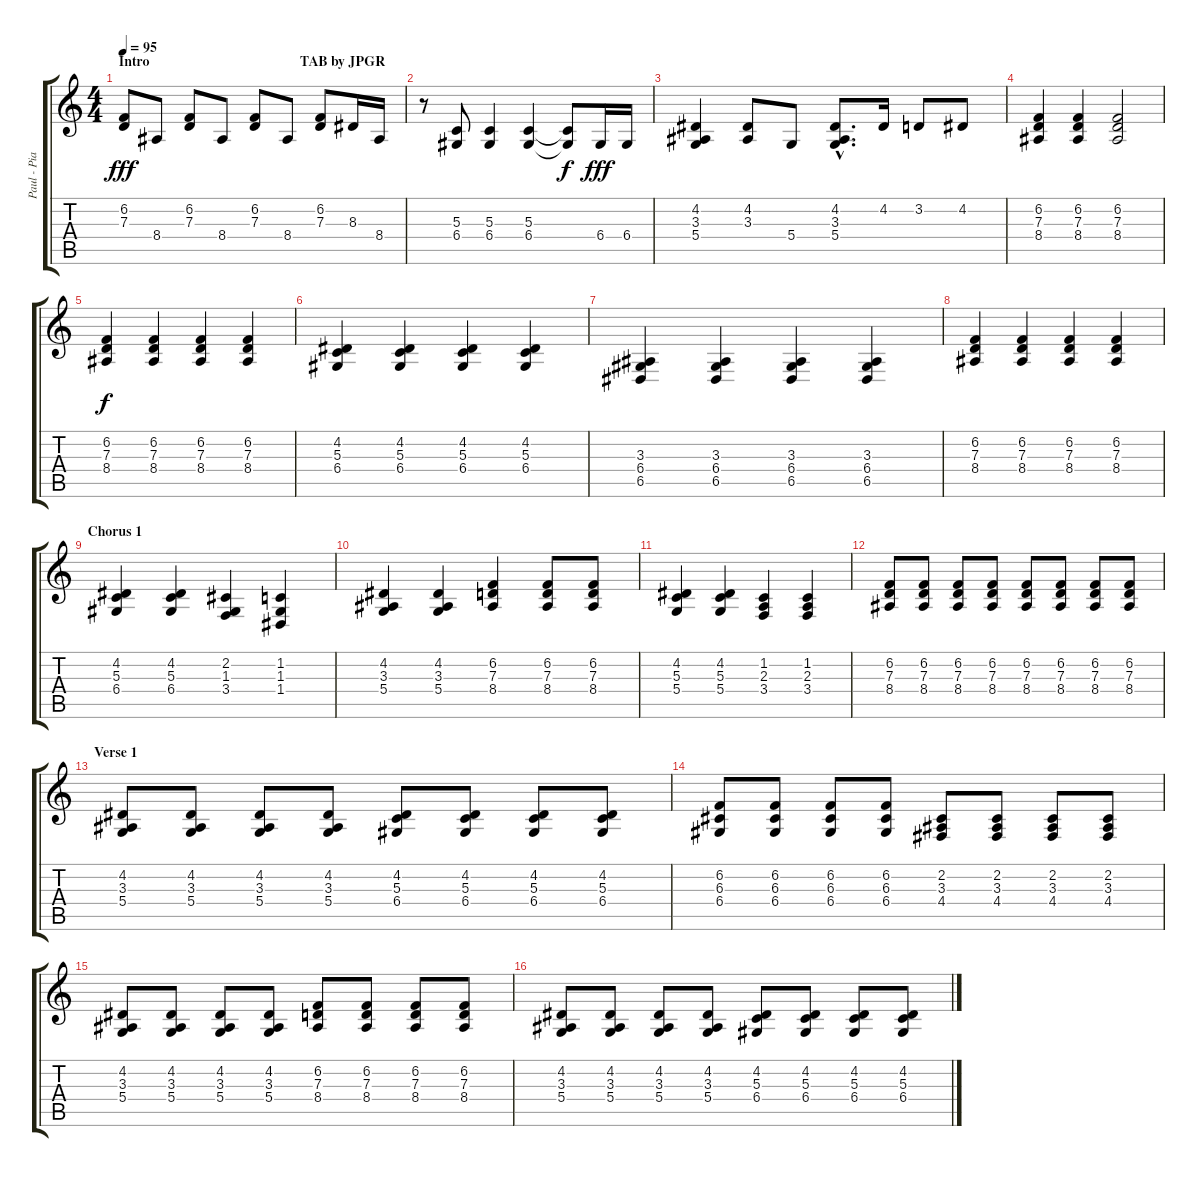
\track ("Paul - Piano" "Paul - Pia") {instrument electricgrandpiano}
\staff {score tabs}
\tuning (E4 B3 G3 D3 A2 E2) {hide}
\ts (4 4)
\section ("" "Intro                                           TAB by JPGR")
\tempo 95
\clef g2
\ks c
(6.2 7.3).8{dy fff instrument electricgrandpiano} 8.4.8 (6.2 7.3).8 8.4.8 (6.2 7.3).8 8.4.8 (6.2 7.3).8 8.3.16 8.4.16 |
r.8 (5.3 6.4).8 (5.3 6.4).4 (5.3 6.4).4 (5.3{t} 6.4{t}).8{dy f} 6.4.16{dy fff} 6.4.16 |
(4.2 3.3 5.4).4 (4.2 3.3).8 5.4.8 (4.2{hac} 3.3{hac} 5.4{hac}).8{d} 4.2.16 3.2.8 4.2.8 |
(6.2 7.3 8.4).4 (6.2 7.3 8.4).4 (6.2 7.3 8.4).2 |
(6.2 7.3 8.4).4{dy f} (6.2 7.3 8.4).4 (6.2 7.3 8.4).4 (6.2 7.3 8.4).4 |
(4.2 5.3 6.4).4 (4.2 5.3 6.4).4 (4.2 5.3 6.4).4 (4.2 5.3 6.4).4 |
(3.3 6.4 6.5).4 (3.3 6.4 6.5).4 (3.3 6.4 6.5).4 (3.3 6.4 6.5).4 |
(6.2 7.3 8.4).4 (6.2 7.3 8.4).4 (6.2 7.3 8.4).4 (6.2 7.3 8.4).4 |
\section ("" "Chorus 1")
(4.2 5.3 6.4).4 (4.2 5.3 6.4).4 (2.2 1.3 3.4).4 (1.2 1.3 1.4).4 |
(4.2 3.3 5.4).4 (4.2 3.3 5.4).4 (6.2 7.3 8.4).4 (6.2 7.3 8.4).8 (6.2 7.3 8.4).8 |
(4.2 5.3 5.4).4 (4.2 5.3 5.4).4 (1.2 2.3 3.4).4 (1.2 2.3 3.4).4 |
(6.2 7.3 8.4).8 (6.2 7.3 8.4).8 (6.2 7.3 8.4).8 (6.2 7.3 8.4).8 (6.2 7.3 8.4).8 (6.2 7.3 8.4).8 (6.2 7.3 8.4).8 (6.2 7.3 8.4).8 |
\section ("" "Verse 1")
(4.2 3.3 5.4).8 (4.2 3.3 5.4).8 (4.2 3.3 5.4).8 (4.2 3.3 5.4).8 (4.2 5.3 6.4).8 (4.2 5.3 6.4).8 (4.2 5.3 6.4).8 (4.2 5.3 6.4).8 |
(6.2 6.3 6.4).8 (6.2 6.3 6.4).8 (6.2 6.3 6.4).8 (6.2 6.3 6.4).8 (2.2 3.3 4.4).8 (2.2 3.3 4.4).8 (2.2 3.3 4.4).8 (2.2 3.3 4.4).8 |
(4.2 3.3 5.4).8 (4.2 3.3 5.4).8 (4.2 3.3 5.4).8 (4.2 3.3 5.4).8 (6.2 7.3 8.4).8 (6.2 7.3 8.4).8 (6.2 7.3 8.4).8 (6.2 7.3 8.4).8 |
(4.2 3.3 5.4).8 (4.2 3.3 5.4).8 (4.2 3.3 5.4).8 (4.2 3.3 5.4).8 (4.2 5.3 6.4).8 (4.2 5.3 6.4).8 (4.2 5.3 6.4).8 (4.2 5.3 6.4).8
